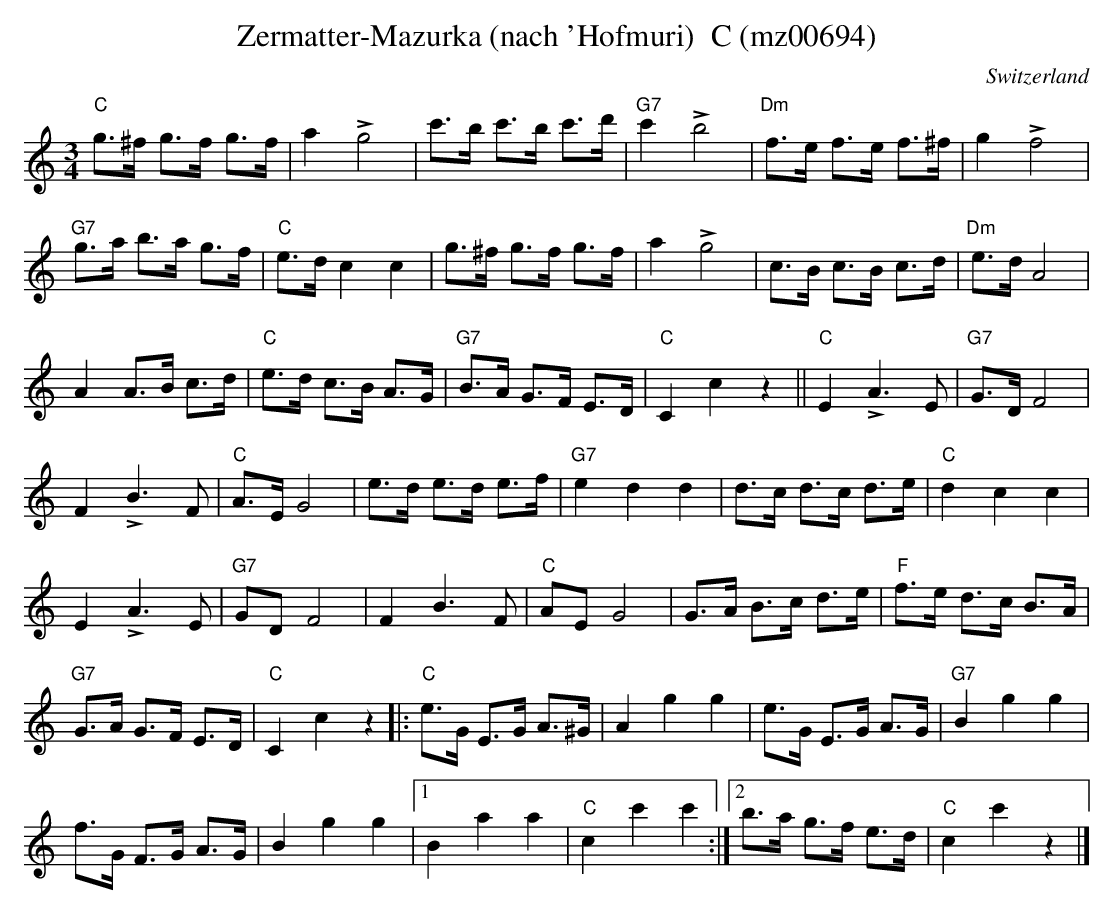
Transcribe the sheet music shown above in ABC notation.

X:1
T: Zermatter-Mazurka (nach 'Hofmuri)  C (mz00694)
O:Switzerland
M:3/4
L:1/8
K:C major
"C"g>^f g>f g>f | a2!>!g4 | c'>b c'>b c'>d' | "G7"c'2!>!b4 | "Dm"f>e f>e f>^f | g2!>!f4 |
"G7"g>a b>a g>f | "C"e>dc2c2 | g>^f g>f g>f | a2!>!g4 | c>B c>B c>d | "Dm"e>dA4 |
A2 A>B c>d | "C"e>d c>B A>G | "G7"B>A G>F E>D | "C"C2c2z2 || "C"E2!>!A3E | "G7"G>DF4 |
F2!>!B3F | "C"A>EG4 | e>d e>d e>f | "G7"e2d2d2 | d>c d>c d>e | "C"d2c2c2 |
E2!>!A3E | "G7"GDF4 | F2B3F | "C"AEG4 | G>A B>c d>e | "F"f>e d>c B>A |
"G7"G>A G>F E>D | "C"C2c2z2 |: "C"e>G E>G A>^G | A2g2g2 | e>G E>G A>G | "G7"B2g2g2 |
f>G F>G A>G | B2g2g2 |1 B2a2a2 | "C"c2c'2c'2 :|2 b>a g>f e>d | "C"c2c'2z2 |]
